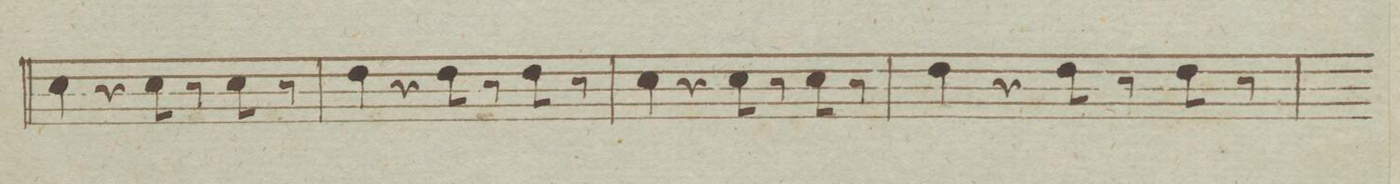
**kern
*I"Oboe Secondo.
*clefG2
*k[b-e-]
*met(c)
*M4/4
4cc\
4r
8cc\
8r
8cc\
8r
=13
4dd\
4r
8dd\
8r
8dd\
8r
=14
4cc\
4r
8cc\
8r
8cc\
8r
=15
4dd\
4r
8dd\
8r
8dd\
8r
=16
*-
